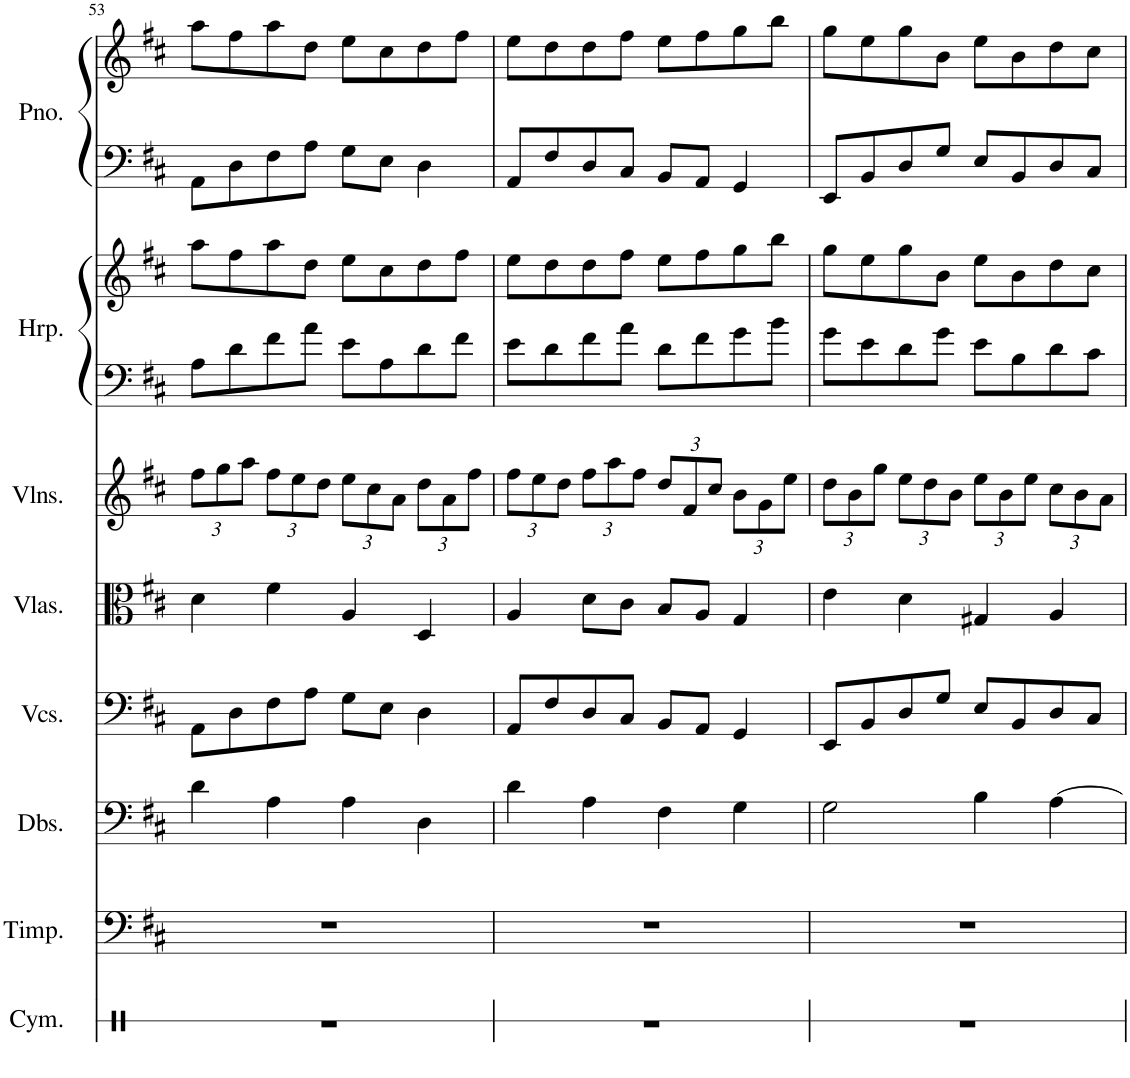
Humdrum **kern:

**kern	**kern	**kern	**kern	**kern	**kern	**kern	**kern	**kern	**kern
*part8	*part7	*part6	*part5	*part4	*part3	*part2	*part2	*part1	*part1
*staff10	*staff9	*staff8	*staff7	*staff6	*staff5	*staff4	*staff3	*staff2	*staff1
*I"Cymbal	*I"Timpani	*I"Double Basses	*I"Violoncellos	*I"Violas	*I"Violins	*I"Harp	*	*I"Piano	*
*I'Cym.	*I'Timp.	*I'Dbs.	*I'Vcs.	*I'Vlas.	*I'Vlns.	*I'Hrp.	*	*I'Pno.	*
!!LO:PB:g=z
*clefX	*clefF4	*clefF4	*clefF4	*clefC3	*clefG2	*clefF4	*clefG2	*clefF4	*clefG2
*	*	*Trd7c12	*	*	*	*	*	*	*
*k[]	*k[f#c#]	*k[f#c#]	*k[f#c#]	*k[f#c#]	*k[f#c#]	*k[f#c#]	*k[f#c#]	*k[f#c#]	*k[f#c#]
*M4/4	*M4/4	*M4/4	*M4/4	*M4/4	*M4/4	*M4/4	*M4/4	*M4/4	*M4/4
*met(c)	*met(c)	*met(c)	*met(c)	*met(c)	*met(c)	*met(c)	*met(c)	*met(c)	*met(c)
*	*	*	*	*	*Xbrackettup	*	*	*	*
=53	=53	=53	=53	=53	=53	=53	=53	=53	=53
1r	1r	4d\	8AA\L	4d\	12ff#\L	8A\L	8aa\L	8AA\L	8aa\L
.	.	.	.	.	12gg\	.	.	.	.
.	.	.	8D\	.	.	8d\	8ff#\	8D\	8ff#\
.	.	.	.	.	12aa\J	.	.	.	.
.	.	4A\	8F#\	4f#\	12ff#\L	8f#\	8aa\	8F#\	8aa\
.	.	.	.	.	12ee\	.	.	.	.
.	.	.	8A\J	.	.	8a\J	8dd\J	8A\J	8dd\J
.	.	.	.	.	12dd\J	.	.	.	.
.	.	4A\	8G\L	4A/	12ee\L	8e\L	8ee\L	8G\L	8ee\L
.	.	.	.	.	12cc#\	.	.	.	.
.	.	.	8E\J	.	.	8A\	8cc#\	8E\J	8cc#\
.	.	.	.	.	12a\J	.	.	.	.
.	.	4D\	4D\	4D/	12dd\L	8d\	8dd\	4D\	8dd\
.	.	.	.	.	12a\	.	.	.	.
.	.	.	.	.	.	8f#\J	8ff#\J	.	8ff#\J
.	.	.	.	.	12ff#\J	.	.	.	.
=54	=54	=54	=54	=54	=54	=54	=54	=54	=54
1r	1r	4d\	8AA/L	4A/	12ff#\L	8e\L	8ee\L	8AA/L	8ee\L
.	.	.	.	.	12ee\	.	.	.	.
.	.	.	8F#/	.	.	8d\	8dd\	8F#/	8dd\
.	.	.	.	.	12dd\J	.	.	.	.
.	.	4A\	8D/	8d\L	12ff#\L	8f#\	8dd\	8D/	8dd\
.	.	.	.	.	12aa\	.	.	.	.
.	.	.	8C#/J	8c#\J	.	8a\J	8ff#\J	8C#/J	8ff#\J
.	.	.	.	.	12ff#\J	.	.	.	.
.	.	4F#\	8BB/L	8B/L	12dd/L	8d\L	8ee\L	8BB/L	8ee\L
.	.	.	.	.	12f#/	.	.	.	.
.	.	.	8AA/J	8A/J	.	8f#\	8ff#\	8AA/J	8ff#\
.	.	.	.	.	12cc#/J	.	.	.	.
.	.	4G\	4GG/	4G/	12b\L	8g\	8gg\	4GG/	8gg\
.	.	.	.	.	12g\	.	.	.	.
.	.	.	.	.	.	8b\J	8bb\J	.	8bb\J
.	.	.	.	.	12ee\J	.	.	.	.
=55	=55	=55	=55	=55	=55	=55	=55	=55	=55
1r	1r	2G\	8EE/L	4e\	12dd\L	8g\L	8gg\L	8EE/L	8gg\L
.	.	.	.	.	12b\	.	.	.	.
.	.	.	8BB/	.	.	8e\	8ee\	8BB/	8ee\
.	.	.	.	.	12gg\J	.	.	.	.
.	.	.	8D/	4d\	12ee\L	8d\	8gg\	8D/	8gg\
.	.	.	.	.	12dd\	.	.	.	.
.	.	.	8G/J	.	.	8g\J	8b\J	8G/J	8b\J
.	.	.	.	.	12b\J	.	.	.	.
.	.	4B\	8E/L	4G#X/	12ee\L	8e\L	8ee\L	8E/L	8ee\L
.	.	.	.	.	12b\	.	.	.	.
.	.	.	8BB/	.	.	8B\	8b\	8BB/	8b\
.	.	.	.	.	12ee\J	.	.	.	.
.	.	[4A\	8D/	4A/	12cc#\L	8d\	8dd\	8D/	8dd\
.	.	.	.	.	12b\	.	.	.	.
.	.	.	8C#/J	.	.	8c#\J	8cc#\J	8C#/J	8cc#\J
.	.	.	.	.	12a\J	.	.	.	.
=	=	=	=	=	=	=	=	=	=
*-	*-	*-	*-	*-	*-	*-	*-	*-	*-
